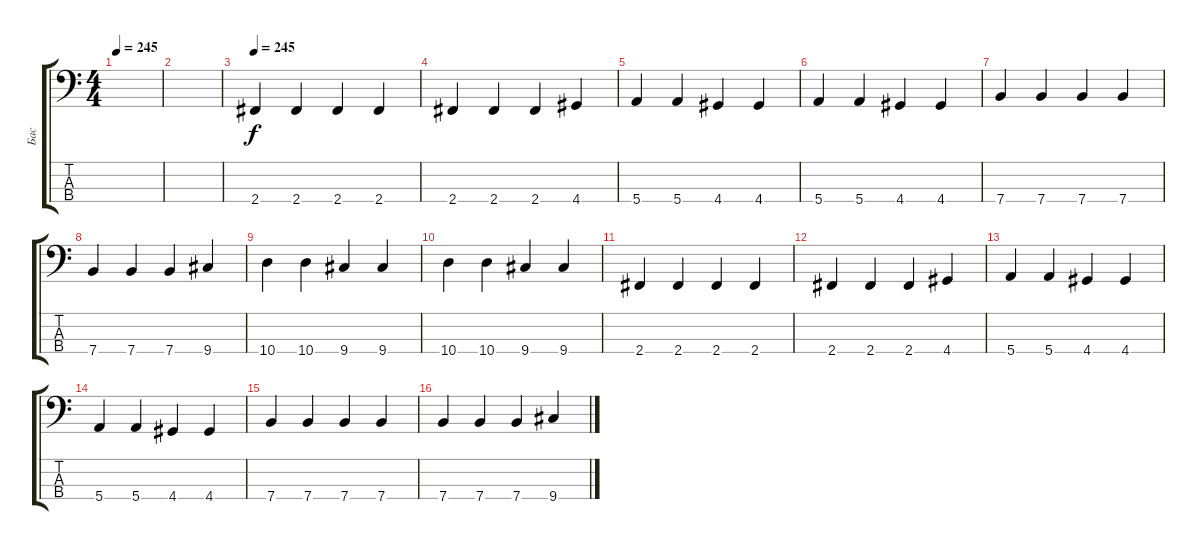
\track ("Бас" "Бас") {instrument electricbasspick}
\staff {score tabs}
\tuning (G2 D2 A1 E1) {hide}
\ts (4 4)
\tempo 245
\clef f4
\ks c
|
|
\tempo 245
2.4.4 2.4.4 2.4.4 2.4.4 |
2.4.4 2.4.4 2.4.4 4.4.4 |
5.4.4 5.4.4 4.4.4 4.4.4 |
5.4.4 5.4.4 4.4.4 4.4.4 |
7.4.4 7.4.4 7.4.4 7.4.4 |
7.4.4 7.4.4 7.4.4 9.4.4 |
10.4.4 10.4.4 9.4.4 9.4.4 |
10.4.4 10.4.4 9.4.4 9.4.4 |
2.4.4 2.4.4 2.4.4 2.4.4 |
2.4.4 2.4.4 2.4.4 4.4.4 |
5.4.4 5.4.4 4.4.4 4.4.4 |
5.4.4 5.4.4 4.4.4 4.4.4 |
7.4.4 7.4.4 7.4.4 7.4.4 |
7.4.4 7.4.4 7.4.4 9.4.4
